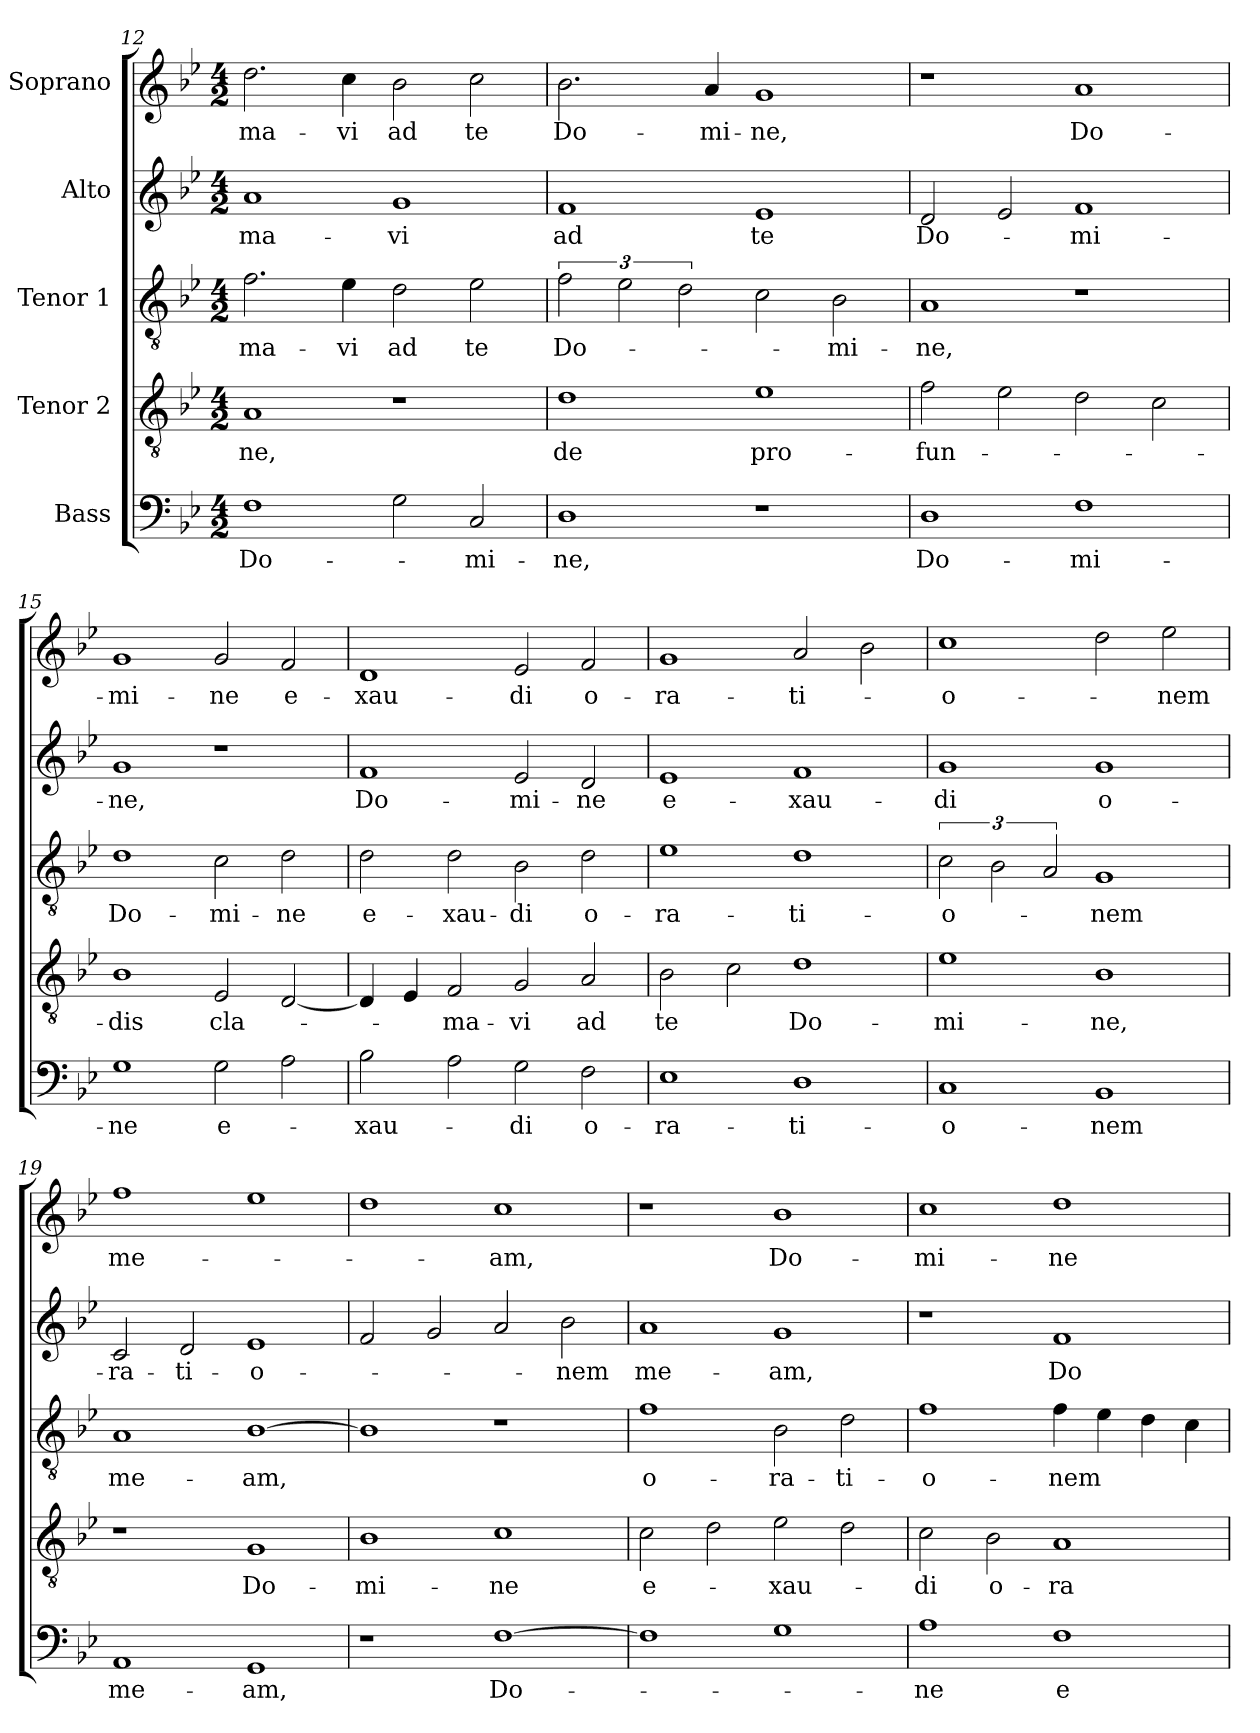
**kern	**text	**kern	**text	**kern	**text	**kern	**text	**kern	**text
*part5	*part5	*part4	*part4	*part3	*part3	*part2	*part2	*part1	*part1
*staff5	*staff5	*staff4	*staff4	*staff3	*staff3	*staff2	*staff2	*staff1	*staff1
*I"Bass	*	*I"Tenor 2	*	*I"Tenor 1	*	*I"Alto	*	*I"Soprano	*
*clefF4	*	*clefGv2	*	*clefGv2	*	*clefG2	*	*clefG2	*
*k[b-e-]	*	*k[b-e-]	*	*k[b-e-]	*	*k[b-e-]	*	*k[b-e-]	*
*B-:	*	*B-:	*	*B-:	*	*B-:	*	*B-:	*
*M4/2	*	*M4/2	*	*M4/2	*	*M4/2	*	*M4/2	*
=12	=12	=12	=12	=12	=12	=12	=12	=12	=12
!	!LO:LY:b	!	!LO:LY:b	!	!LO:LY:b	!	!LO:LY:b	!	!LO:LY:b
1F	Do-	1A	-ne,	2.f\	-ma-	1a	-ma-	2.dd\	-ma-
!	!	!	!	!	!LO:LY:b	!	!	!	!LO:LY:b
.	.	.	.	4e-\	-vi	.	.	4cc\	-vi
!	!	!	!	!	!LO:LY:b	!	!LO:LY:b	!	!LO:LY:b
2G\	.	1r	.	2d\	ad	1g	-vi	2b-\	ad
!	!LO:LY:b	!	!	!	!LO:LY:b	!	!	!	!LO:LY:b
2C/	-mi-	.	.	2e-\	te	.	.	2cc\	te
=13	=13	=13	=13	=13	=13	=13	=13	=13	=13
!	!LO:LY:b	!	!LO:LY:b	!	!LO:LY:b	!	!LO:LY:b	!	!LO:LY:b
1D	-ne,	1d	de	3f\	Do-	1f	ad	2.b-\	Do-
.	.	.	.	3e-\	.	.	.	.	.
.	.	.	.	3d\	.	.	.	.	.
!	!	!	!	!	!	!	!	!	!LO:LY:b
.	.	.	.	.	.	.	.	4a/	-mi-
!	!	!	!LO:LY:b	!	!	!	!LO:LY:b	!	!LO:LY:b
1r	.	1e-	pro-	2c\	.	1e-	te	1g	-ne,
!	!	!	!	!	!LO:LY:b	!	!	!	!
.	.	.	.	2B-\	-mi-	.	.	.	.
=14	=14	=14	=14	=14	=14	=14	=14	=14	=14
!	!LO:LY:b	!	!LO:LY:b	!	!LO:LY:b	!	!LO:LY:b	!	!
1D	Do-	2f\	-fun-	1A	-ne,	2d/	Do-	1r	.
.	.	2e-\	.	.	.	2e-/	.	.	.
!	!LO:LY:b	!	!	!	!	!	!LO:LY:b	!	!LO:LY:b
1F	-mi-	2d\	.	1r	.	1f	-mi-	1a	Do-
.	.	2c\	.	.	.	.	.	.	.
!!LO:PB:g=z
=15	=15	=15	=15	=15	=15	=15	=15	=15	=15
!	!LO:LY:b	!	!LO:LY:b	!	!LO:LY:b	!	!LO:LY:b	!	!LO:LY:b
1G	-ne	1B-	-dis	1d	Do-	1g	-ne,	1g	-mi-
!	!LO:LY:b	!	!LO:LY:b	!	!LO:LY:b	!	!	!	!LO:LY:b
2G\	e-	2E-/	cla-	2c\	-mi-	1r	.	2g/	-ne
!	!	!	!	!	!LO:LY:b	!	!	!	!LO:LY:b
2A\	.	[2D/	.	2d\	-ne	.	.	2f/	e-
=16	=16	=16	=16	=16	=16	=16	=16	=16	=16
!	!LO:LY:b	!	!	!	!LO:LY:b	!	!LO:LY:b	!	!LO:LY:b
2B-\	-xau-	4D/]	.	2d\	e-	1f	Do-	1d	-xau-
.	.	4E-/	.	.	.	.	.	.	.
!	!	!	!LO:LY:b	!	!LO:LY:b	!	!	!	!
2A\	.	2F/	-ma-	2d\	-xau-	.	.	.	.
!	!LO:LY:b	!	!LO:LY:b	!	!LO:LY:b	!	!LO:LY:b	!	!LO:LY:b
2G\	-di	2G/	-vi	2B-\	-di	2e-/	-mi-	2e-/	-di
!	!LO:LY:b	!	!LO:LY:b	!	!LO:LY:b	!	!LO:LY:b	!	!LO:LY:b
2F\	o-	2A/	ad	2d\	o-	2d/	-ne	2f/	o-
=17	=17	=17	=17	=17	=17	=17	=17	=17	=17
!	!LO:LY:b	!	!LO:LY:b	!	!LO:LY:b	!	!LO:LY:b	!	!LO:LY:b
1E-	-ra-	2B-\	te	1e-	-ra-	1e-	e-	1g	-ra-
.	.	2c\	.	.	.	.	.	.	.
!	!LO:LY:b	!	!LO:LY:b	!	!LO:LY:b	!	!LO:LY:b	!	!LO:LY:b
1D	-ti-	1d	Do-	1d	-ti-	1f	-xau-	2a/	-ti-
.	.	.	.	.	.	.	.	2b-\	.
=18	=18	=18	=18	=18	=18	=18	=18	=18	=18
!	!LO:LY:b	!	!LO:LY:b	!	!LO:LY:b	!	!LO:LY:b	!	!LO:LY:b
1C	-o-	1e-	-mi-	3c\	-o-	1g	-di	1cc	-o-
.	.	.	.	3B-\	.	.	.	.	.
.	.	.	.	3A/	.	.	.	.	.
!	!LO:LY:b	!	!LO:LY:b	!	!LO:LY:b	!	!LO:LY:b	!	!
1BB-	-nem	1B-	-ne,	1G	-nem	1g	o-	2dd\	.
!	!	!	!	!	!	!	!	!	!LO:LY:b
.	.	.	.	.	.	.	.	2ee-\	-nem
=19	=19	=19	=19	=19	=19	=19	=19	=19	=19
!	!LO:LY:b	!	!	!	!LO:LY:b	!	!LO:LY:b	!	!LO:LY:b
1AA	me-	1r	.	1A	me-	2c/	-ra-	1ff	me-
!	!	!	!	!	!	!	!LO:LY:b	!	!
.	.	.	.	.	.	2d/	-ti-	.	.
!	!LO:LY:b	!	!LO:LY:b	!	!LO:LY:b	!	!LO:LY:b	!	!
1GG	-am,	1G	Do-	[1B-	-am,	1e-	-o-	1ee-	.
=20	=20	=20	=20	=20	=20	=20	=20	=20	=20
!	!	!	!LO:LY:b	!	!	!	!	!	!
1r	.	1B-	-mi-	1B-]	.	2f/	.	1dd	.
.	.	.	.	.	.	2g/	.	.	.
!	!LO:LY:b	!	!LO:LY:b	!	!	!	!	!	!LO:LY:b
[1F	Do-	1c	-ne	1r	.	2a/	.	1cc	-am,
!	!	!	!	!	!	!	!LO:LY:b	!	!
.	.	.	.	.	.	2b-\	-nem	.	.
=21	=21	=21	=21	=21	=21	=21	=21	=21	=21
!	!	!	!LO:LY:b	!	!LO:LY:b	!	!LO:LY:b	!	!
1F]	.	2c\	e-	1f	o-	1a	me-	1r	.
.	.	2d\	.	.	.	.	.	.	.
!	!	!	!LO:LY:b	!	!LO:LY:b	!	!LO:LY:b	!	!LO:LY:b
1G	.	2e-\	-xau-	2B-\	-ra-	1g	-am,	1b-	Do-
!	!	!	!	!	!LO:LY:b	!	!	!	!
.	.	2d\	.	2d\	-ti-	.	.	.	.
=22	=22	=22	=22	=22	=22	=22	=22	=22	=22
!	!LO:LY:b	!	!LO:LY:b	!	!LO:LY:b	!	!	!	!LO:LY:b
1A	-ne	2c\	-di	1f	-o-	1r	.	1cc	-mi-
!	!	!	!LO:LY:b	!	!	!	!	!	!
.	.	2B-\	o-	.	.	.	.	.	.
!	!LO:LY:b	!	!LO:LY:b	!	!LO:LY:b	!	!LO:LY:b	!	!LO:LY:b
1F	e-	1A	-ra-	4f\	-nem	1f	Do-	1dd	-ne
.	.	.	.	4e-\	.	.	.	.	.
.	.	.	.	4d\	.	.	.	.	.
.	.	.	.	4c\	.	.	.	.	.
=	=	=	=	=	=	=	=	=	=
*-	*-	*-	*-	*-	*-	*-	*-	*-	*-
